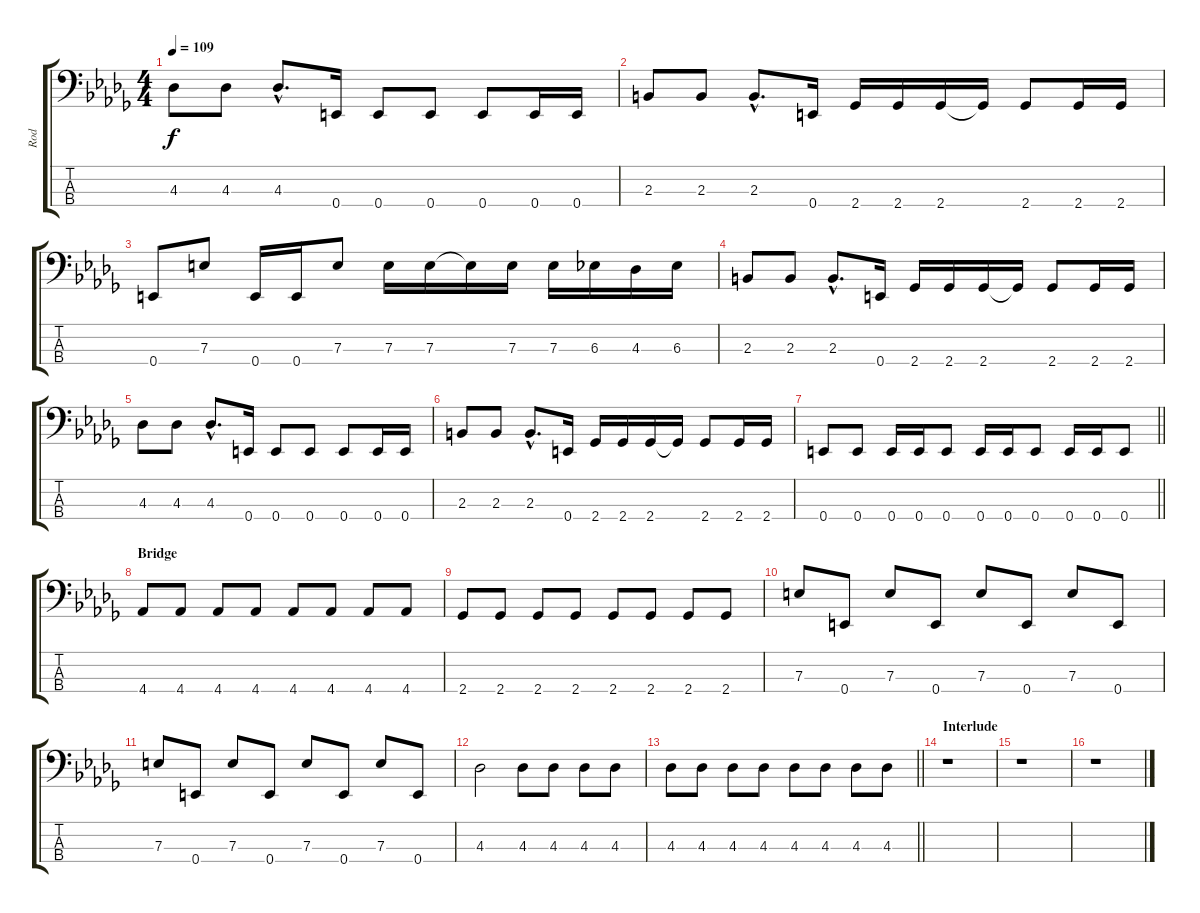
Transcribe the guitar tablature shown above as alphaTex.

\track ("Rod" "Rod") {instrument electricbasspick}
\staff {score tabs}
\tuning (G2 D2 A1 E1) {hide}
\ts (4 4)
\tempo 109
\clef f4
\ks bbminor
4.3.8{dy f} 4.3.8 4.3{hac}.8{d} 0.4.16 0.4.8 0.4.8 0.4.8 0.4.16 0.4.16 |
2.3.8 2.3.8 2.3{hac}.8{d} 0.4.16 2.4.16 2.4.16 2.4.16 2.4{t}.16 2.4.8 2.4.16 2.4.16 |
0.4.8 7.3.8 0.4.16 0.4.16 7.3.8 7.3.16 7.3.16 7.3{t}.16 7.3.16 7.3.16 6.3.16 4.3.16 6.3.16 |
2.3.8 2.3.8 2.3{hac}.8{d} 0.4.16 2.4.16 2.4.16 2.4.16 2.4{t}.16 2.4.8 2.4.16 2.4.16 |
4.3.8 4.3.8 4.3{hac}.8{d} 0.4.16 0.4.8 0.4.8 0.4.8 0.4.16 0.4.16 |
2.3.8 2.3.8 2.3{hac}.8{d} 0.4.16 2.4.16 2.4.16 2.4.16 2.4{t}.16 2.4.8 2.4.16 2.4.16 |
\barLineRight lightlight
0.4.8 0.4.8 0.4.16 0.4.16 0.4.8 0.4.16 0.4.16 0.4.8 0.4.16 0.4.16 0.4.8 |
\section ("" "Bridge")
4.4.8 4.4.8 4.4.8 4.4.8 4.4.8 4.4.8 4.4.8 4.4.8 |
2.4.8 2.4.8 2.4.8 2.4.8 2.4.8 2.4.8 2.4.8 2.4.8 |
7.3.8 0.4.8 7.3.8 0.4.8 7.3.8 0.4.8 7.3.8 0.4.8 |
7.3.8 0.4.8 7.3.8 0.4.8 7.3.8 0.4.8 7.3.8 0.4.8 |
4.3.2{volume 0} 4.3.8{volume 13} 4.3.8 4.3.8 4.3.8 |
\barLineRight lightlight
4.3.8 4.3.8 4.3.8 4.3.8 4.3.8 4.3.8 4.3.8 4.3.8 |
\section ("" "Interlude")
r.1 |
r.1 |
r.1
